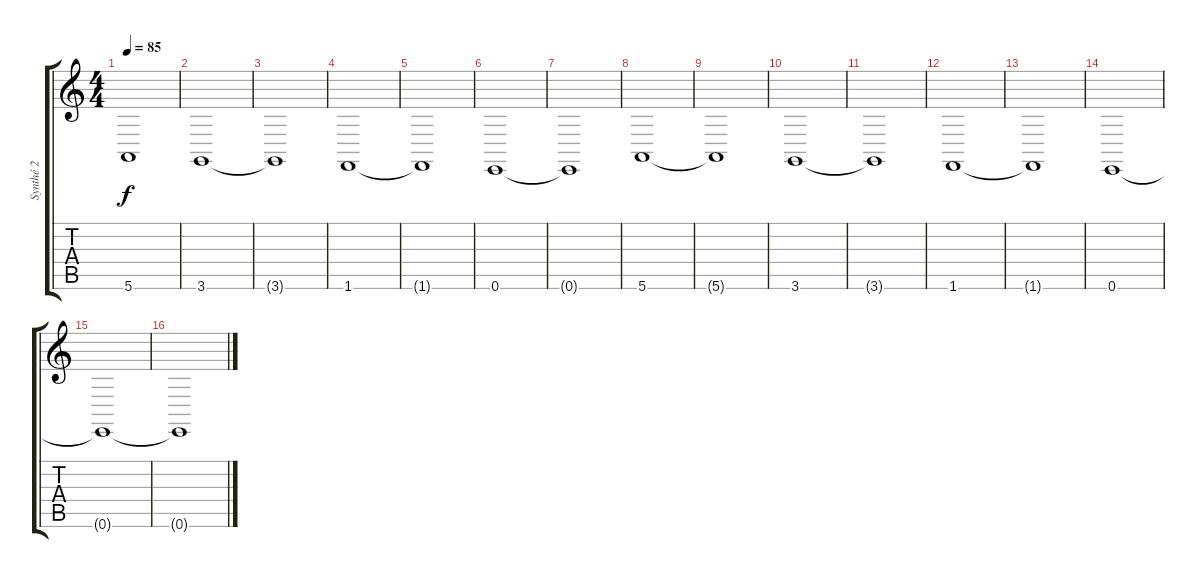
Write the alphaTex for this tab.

\track ("Synthé 2" "Synthé 2") {instrument pad2warm}
\staff {score tabs}
\tuning (E4 B3 G3 D3 A2 E2) {hide}
\ts (4 4)
\tempo 85
\clef g2
\ks c
5.6{t}.1{dy f} |
3.6.1 |
3.6{t}.1 |
1.6.1 |
1.6{t}.1 |
0.6.1 |
0.6{t}.1 |
5.6.1 |
5.6{t}.1 |
3.6.1 |
3.6{t}.1 |
1.6.1 |
1.6{t}.1 |
0.6.1 |
0.6{t}.1 |
0.6{t}.1
